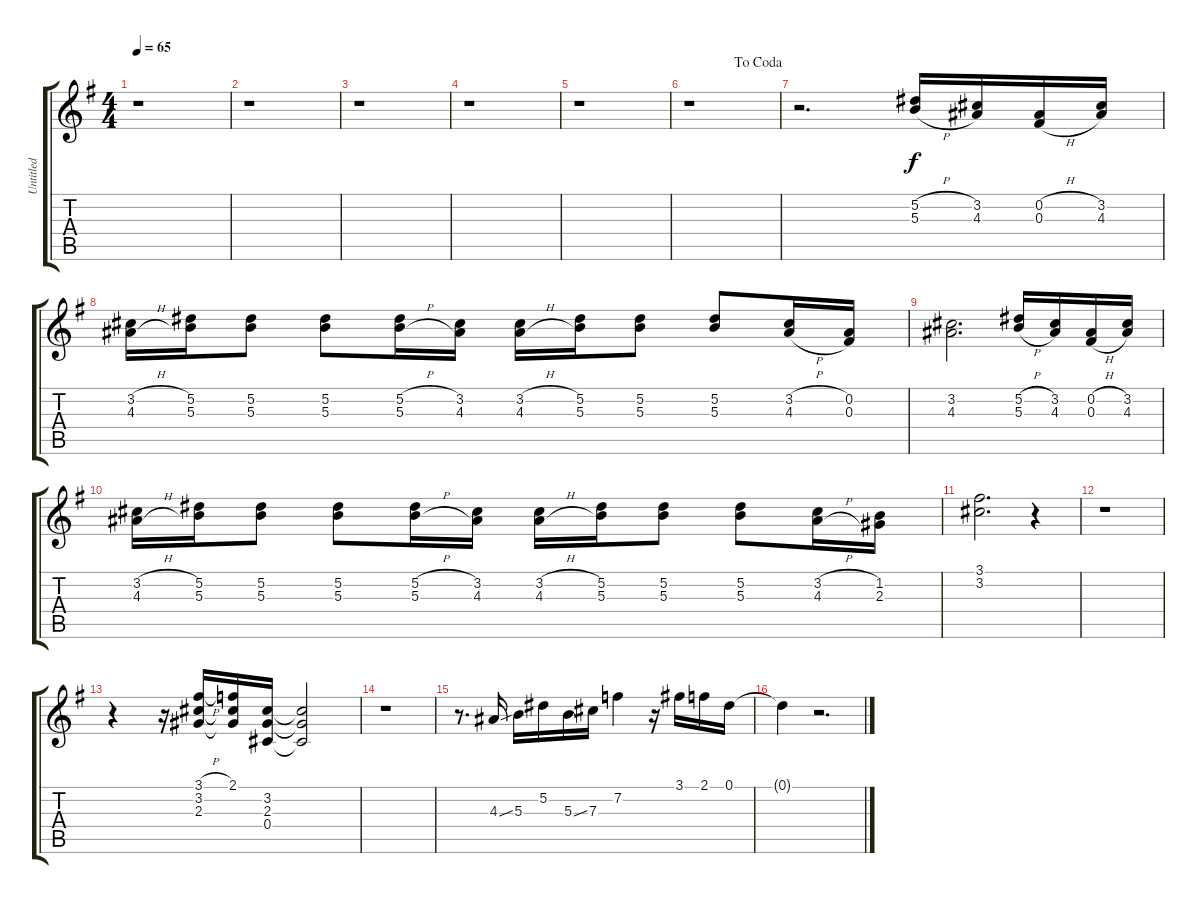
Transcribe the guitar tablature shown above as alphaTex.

\track ("Untitled" "Untitled") {instrument acousticguitarsteel}
\staff {score tabs}
\tuning (Eb4 Bb3 Gb3 Db3 Ab2 Eb2) {hide}
\ts (4 4)
\tempo 65
\clef g2
\ks g
r.1{dy f} |
r.1 |
r.1 |
r.1 |
r.1 |
\jump dacoda
r.1 |
r.2{d} (5.2{h} 5.3{h}).16 (3.2 4.3).16 (0.2{h} 0.3{h}).16 (3.2 4.3).16 |
(3.2{h} 4.3{h}).16 (5.2 5.3).16 (5.2 5.3).8 (5.2 5.3).8 (5.2{h} 5.3{h}).16 (3.2 4.3).16 (3.2{h} 4.3{h}).16 (5.2 5.3).16 (5.2 5.3).8 (5.2 5.3).8 (3.2{h} 4.3{h}).16 (0.2 0.3).16 |
(3.2 4.3).2{d} (5.2{h} 5.3{h}).16 (3.2 4.3).16 (0.2{h} 0.3{h}).16 (3.2 4.3).16 |
(3.2{h} 4.3{h}).16 (5.2 5.3).16 (5.2 5.3).8 (5.2 5.3).8 (5.2{h} 5.3{h}).16 (3.2 4.3).16 (3.2{h} 4.3{h}).16 (5.2 5.3).16 (5.2 5.3).8 (5.2 5.3).8 (3.2{h} 4.3{h}).16 (1.2 2.3).16 |
(3.1 3.2).2{d} r.4 |
r.1 |
r.4 r.16 (3.1{h} 3.2 2.3).16 (2.1 3.2{t} 2.3{t}).16 (3.2 2.3 0.4).16 (3.2{t} 2.3{t} 0.4{t}).2 |
r.1 |
r.8{d} 4.3{ss}.16 5.3.16 5.2.16 5.3{ss}.16 7.3.16 7.2.4 r.16 3.1.16 2.1.16 0.1.16 |
0.1{t}.4 r.2{d}
